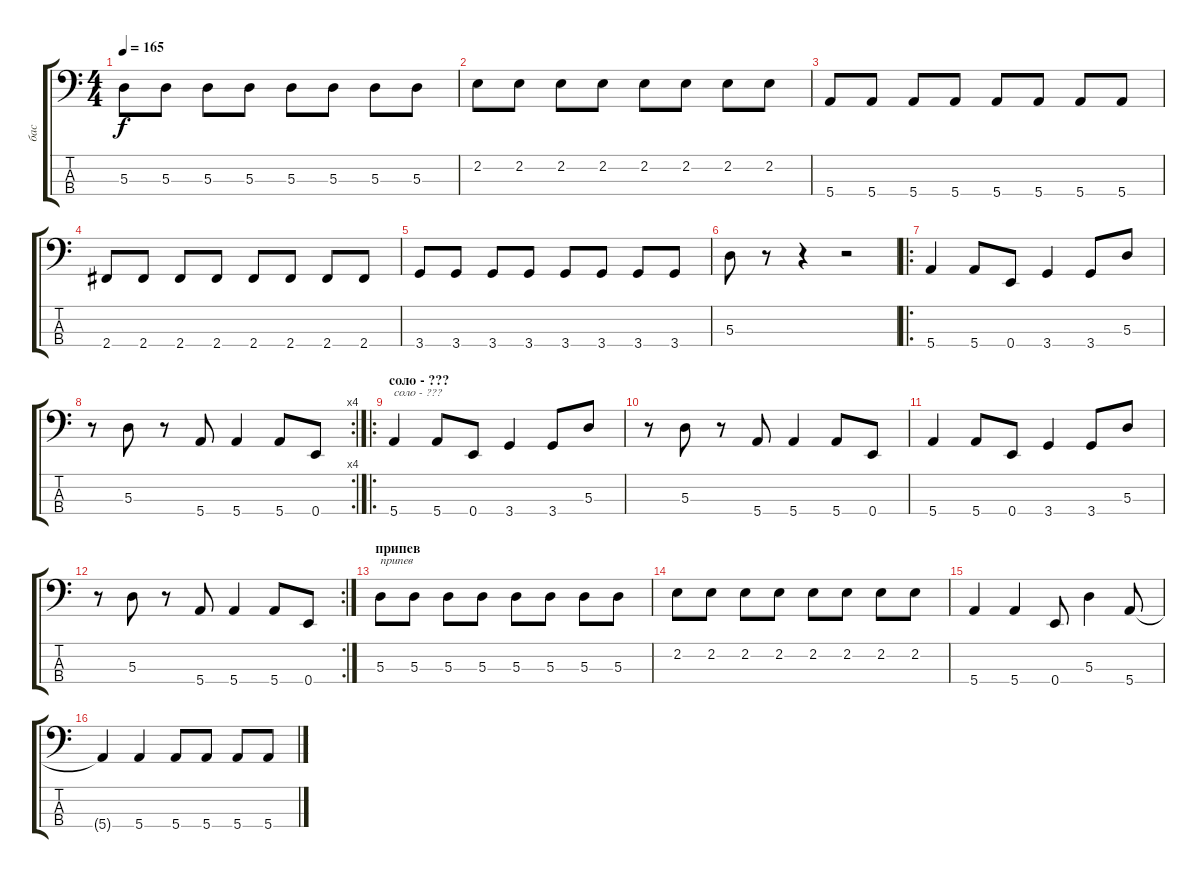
\track ("бас" "бас") {instrument electricbasspick}
\staff {score tabs}
\tuning (G2 D2 A1 E1) {hide}
\ts (4 4)
\tempo 165
\clef f4
\ks c
5.3.8{dy f} 5.3.8 5.3.8 5.3.8 5.3.8 5.3.8 5.3.8 5.3.8 |
2.2.8 2.2.8 2.2.8 2.2.8 2.2.8 2.2.8 2.2.8 2.2.8 |
5.4.8 5.4.8 5.4.8 5.4.8 5.4.8 5.4.8 5.4.8 5.4.8 |
2.4.8 2.4.8 2.4.8 2.4.8 2.4.8 2.4.8 2.4.8 2.4.8 |
3.4.8 3.4.8 3.4.8 3.4.8 3.4.8 3.4.8 3.4.8 3.4.8 |
5.3.8 r.8 r.4 r.2 |
\ro
5.4.4 5.4.8 0.4.8 3.4.4 3.4.8 5.3.8 |
\rc 4
r.8 5.3.8 r.8 5.4.8 5.4.4 5.4.8 0.4.8 |
\ro
\section ("" "соло - ???")
5.4.4{txt "соло - ???"} 5.4.8 0.4.8 3.4.4 3.4.8 5.3.8 |
r.8 5.3.8 r.8 5.4.8 5.4.4 5.4.8 0.4.8 |
5.4.4 5.4.8 0.4.8 3.4.4 3.4.8 5.3.8 |
\rc 2
r.8 5.3.8 r.8 5.4.8 5.4.4 5.4.8 0.4.8 |
\section ("" "припев")
5.3.8{txt "припев"} 5.3.8 5.3.8 5.3.8 5.3.8 5.3.8 5.3.8 5.3.8 |
2.2.8 2.2.8 2.2.8 2.2.8 2.2.8 2.2.8 2.2.8 2.2.8 |
5.4.4 5.4.4 0.4.8 5.3.4 5.4.8 |
5.4{t}.4 5.4.4 5.4.8 5.4.8 5.4.8 5.4.8
